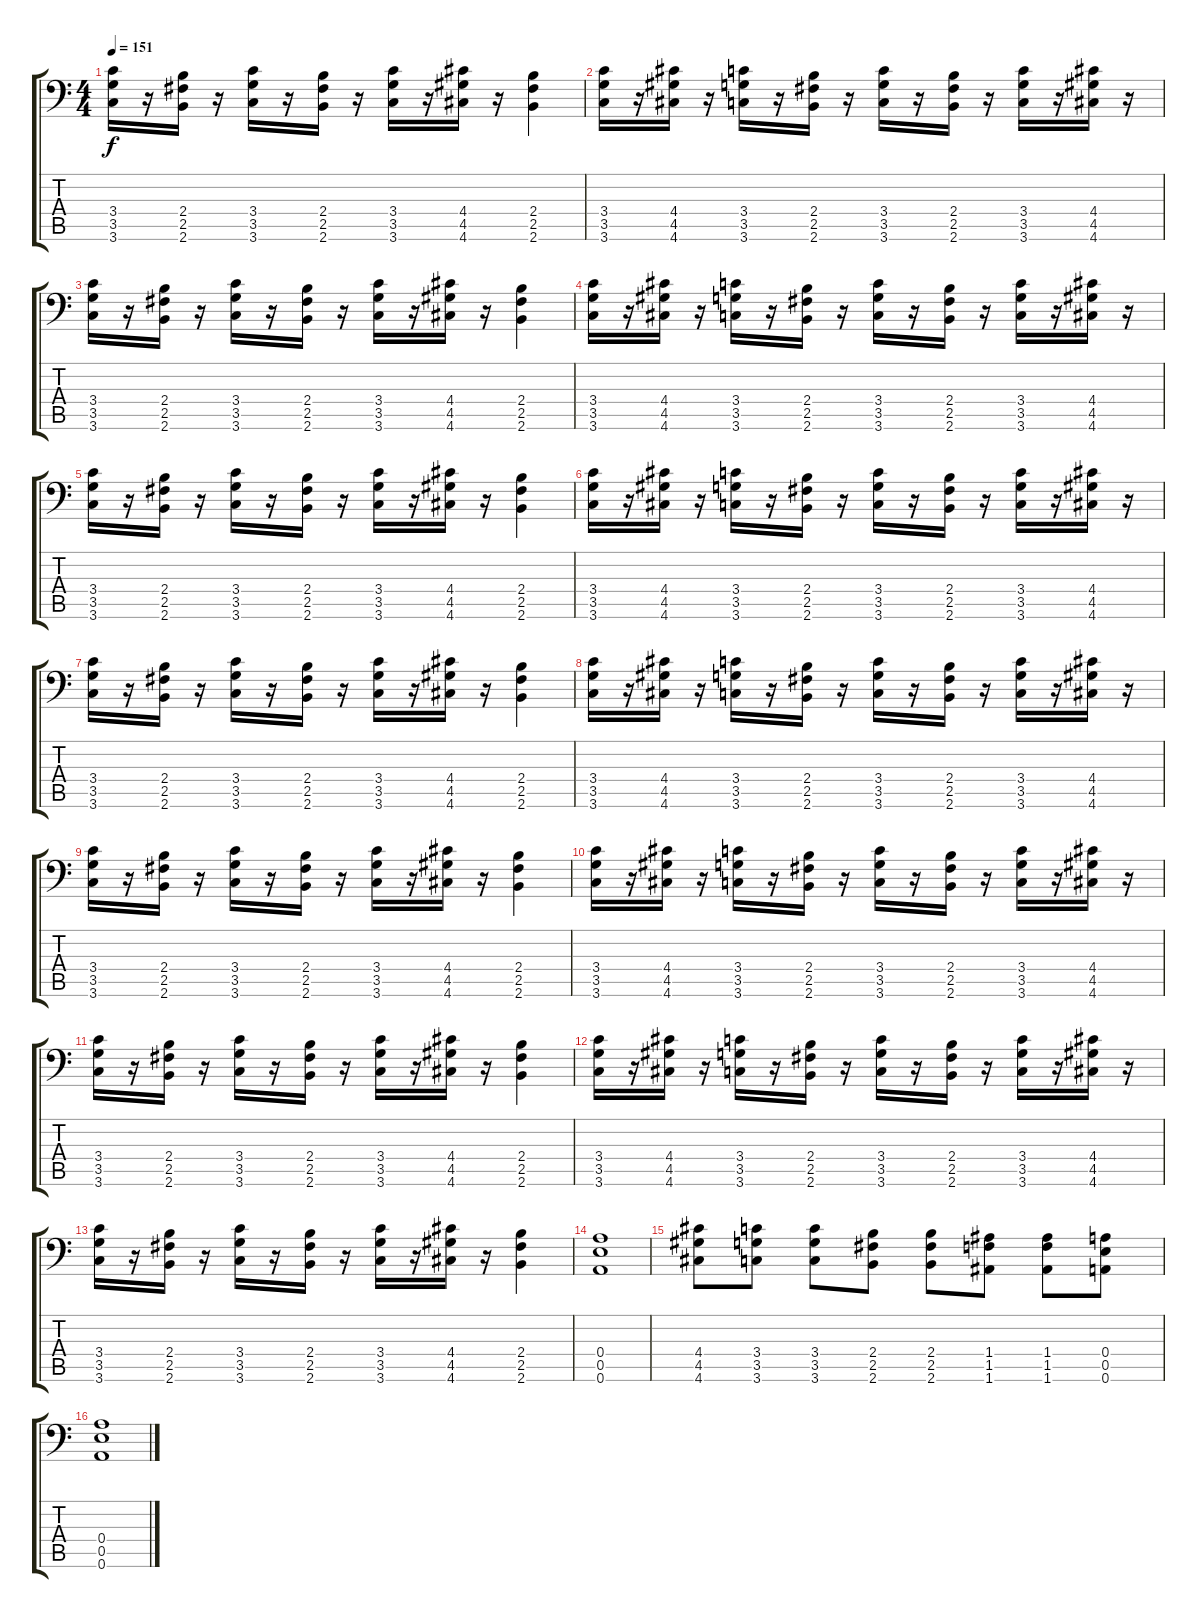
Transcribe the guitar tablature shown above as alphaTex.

\track "" {instrument distortionguitar}
\staff {score tabs}
\tuning (B3 G3 D3 A2 E2 A1) {hide}
\ts (4 4)
\tempo 151
\clef f4
\ks c
(3.4 3.5 3.6).16{dy f} r.16 (2.4 2.5 2.6).16 r.16 (3.4 3.5 3.6).16 r.16 (2.4 2.5 2.6).16 r.16 (3.4 3.5 3.6).16 r.16 (4.4 4.5 4.6).16 r.16 (2.4 2.5 2.6).4 |
(3.4 3.5 3.6).16 r.16 (4.4 4.5 4.6).16 r.16 (3.4 3.5 3.6).16 r.16 (2.4 2.5 2.6).16 r.16 (3.4 3.5 3.6).16 r.16 (2.4 2.5 2.6).16 r.16 (3.4 3.5 3.6).16 r.16 (4.4 4.5 4.6).16 r.16 |
(3.4 3.5 3.6).16 r.16 (2.4 2.5 2.6).16 r.16 (3.4 3.5 3.6).16 r.16 (2.4 2.5 2.6).16 r.16 (3.4 3.5 3.6).16 r.16 (4.4 4.5 4.6).16 r.16 (2.4 2.5 2.6).4 |
(3.4 3.5 3.6).16 r.16 (4.4 4.5 4.6).16 r.16 (3.4 3.5 3.6).16 r.16 (2.4 2.5 2.6).16 r.16 (3.4 3.5 3.6).16 r.16 (2.4 2.5 2.6).16 r.16 (3.4 3.5 3.6).16 r.16 (4.4 4.5 4.6).16 r.16 |
(3.4 3.5 3.6).16 r.16 (2.4 2.5 2.6).16 r.16 (3.4 3.5 3.6).16 r.16 (2.4 2.5 2.6).16 r.16 (3.4 3.5 3.6).16 r.16 (4.4 4.5 4.6).16 r.16 (2.4 2.5 2.6).4 |
(3.4 3.5 3.6).16 r.16 (4.4 4.5 4.6).16 r.16 (3.4 3.5 3.6).16 r.16 (2.4 2.5 2.6).16 r.16 (3.4 3.5 3.6).16 r.16 (2.4 2.5 2.6).16 r.16 (3.4 3.5 3.6).16 r.16 (4.4 4.5 4.6).16 r.16 |
(3.4 3.5 3.6).16 r.16 (2.4 2.5 2.6).16 r.16 (3.4 3.5 3.6).16 r.16 (2.4 2.5 2.6).16 r.16 (3.4 3.5 3.6).16 r.16 (4.4 4.5 4.6).16 r.16 (2.4 2.5 2.6).4 |
(3.4 3.5 3.6).16 r.16 (4.4 4.5 4.6).16 r.16 (3.4 3.5 3.6).16 r.16 (2.4 2.5 2.6).16 r.16 (3.4 3.5 3.6).16 r.16 (2.4 2.5 2.6).16 r.16 (3.4 3.5 3.6).16 r.16 (4.4 4.5 4.6).16 r.16 |
(3.4 3.5 3.6).16 r.16 (2.4 2.5 2.6).16 r.16 (3.4 3.5 3.6).16 r.16 (2.4 2.5 2.6).16 r.16 (3.4 3.5 3.6).16 r.16 (4.4 4.5 4.6).16 r.16 (2.4 2.5 2.6).4 |
(3.4 3.5 3.6).16 r.16 (4.4 4.5 4.6).16 r.16 (3.4 3.5 3.6).16 r.16 (2.4 2.5 2.6).16 r.16 (3.4 3.5 3.6).16 r.16 (2.4 2.5 2.6).16 r.16 (3.4 3.5 3.6).16 r.16 (4.4 4.5 4.6).16 r.16 |
(3.4 3.5 3.6).16 r.16 (2.4 2.5 2.6).16 r.16 (3.4 3.5 3.6).16 r.16 (2.4 2.5 2.6).16 r.16 (3.4 3.5 3.6).16 r.16 (4.4 4.5 4.6).16 r.16 (2.4 2.5 2.6).4 |
(3.4 3.5 3.6).16 r.16 (4.4 4.5 4.6).16 r.16 (3.4 3.5 3.6).16 r.16 (2.4 2.5 2.6).16 r.16 (3.4 3.5 3.6).16 r.16 (2.4 2.5 2.6).16 r.16 (3.4 3.5 3.6).16 r.16 (4.4 4.5 4.6).16 r.16 |
(3.4 3.5 3.6).16 r.16 (2.4 2.5 2.6).16 r.16 (3.4 3.5 3.6).16 r.16 (2.4 2.5 2.6).16 r.16 (3.4 3.5 3.6).16 r.16 (4.4 4.5 4.6).16 r.16 (2.4 2.5 2.6).4 |
(0.4 0.5 0.6).1 |
(4.4 4.5 4.6).8 (3.4 3.5 3.6).8 (3.4 3.5 3.6).8 (2.4 2.5 2.6).8 (2.4 2.5 2.6).8 (1.4 1.5 1.6).8 (1.4 1.5 1.6).8 (0.4 0.5 0.6).8 |
(0.4 0.5 0.6).1
